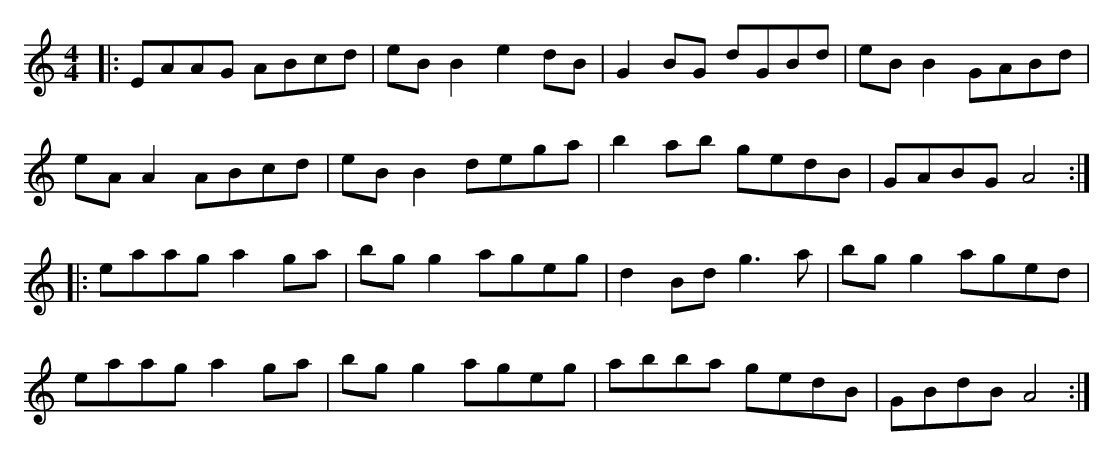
X:1
M:4/4
K:Amin
|:EAAG ABcd|eBB2 e2dB|G2BG dGBd|eBB2 GABd|
eAA2 ABcd|eBB2 dega|b2ab gedB|GABG A4:|
|:eaag a2ga|bgg2 ageg|d2Bd g3a|bgg2 aged|
eaag a2ga|bgg2 ageg|abba gedB|GBdB A4:|
